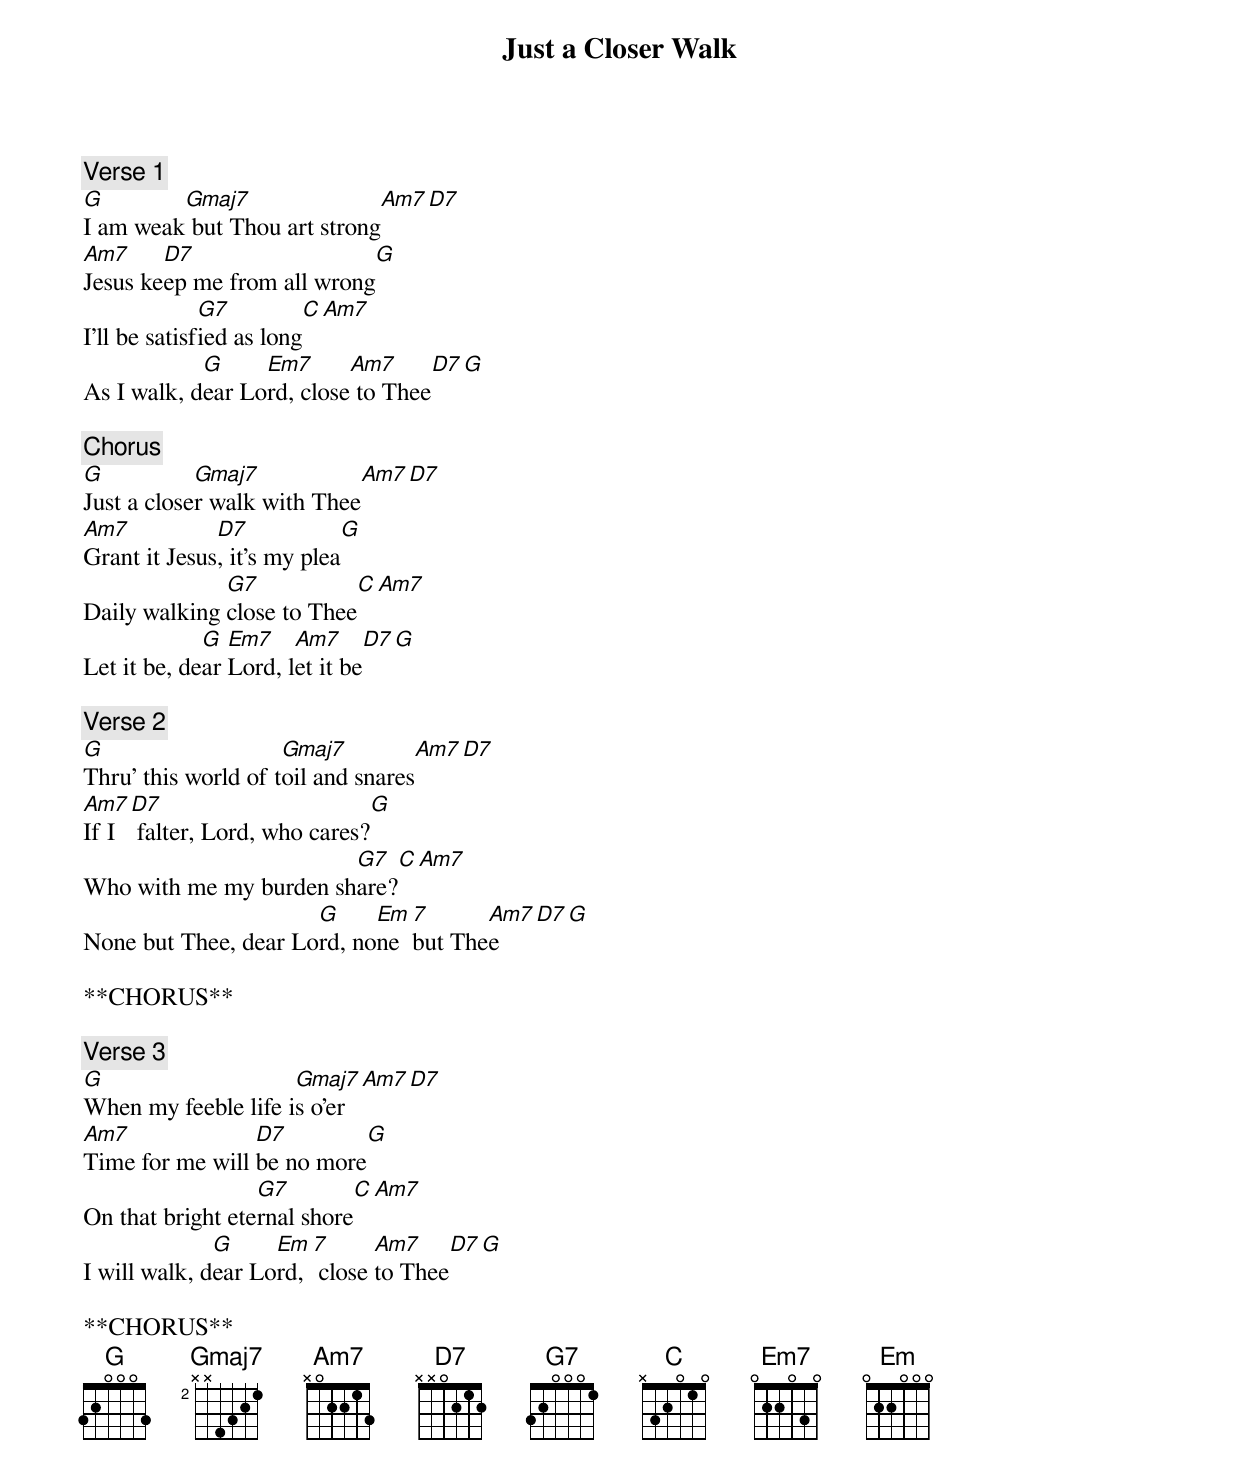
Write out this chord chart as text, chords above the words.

Just a Closer Walk

[Verse 1]
G        Gmaj7                              Am7   D7
I am weak but Thou art strong
Am7     D7                                   G
Jesus keep me from all wrong
              G7                      C  Am7
I'll be satisfied as long
            G     Em7      Am7      D7             G
As I walk, dear Lord, close to Thee

[Chorus]
G           Gmaj7                          Am7   D7
Just a closer walk with Thee
Am7           D7                           G
Grant it Jesus, it's my plea
              G7                                C  Am7
Daily walking close to Thee
             G  Em7    Am7      D7       G
Let it be, dear Lord, let it be

[Verse 2]
G                    Gmaj7                            Am7   D7
Thru' this world of toil and snares
Am7 D7                                  G
If I falter, Lord, who cares?
                        G7                            C  Am7
Who with me my burden share?
                      G     Em 7      Am7     D7               G
None but Thee, dear Lord, none but Thee

**CHORUS**

[Verse 3]
G                    Gmaj7                 Am7   D7
When my feeble life is o'er
Am7              D7                           G
Time for me will be no more
                  G7                          C  Am7
On that bright eternal shore
              G     Em 7      Am7     D7              G
I will walk, dear Lord, close to Thee

**CHORUS**
